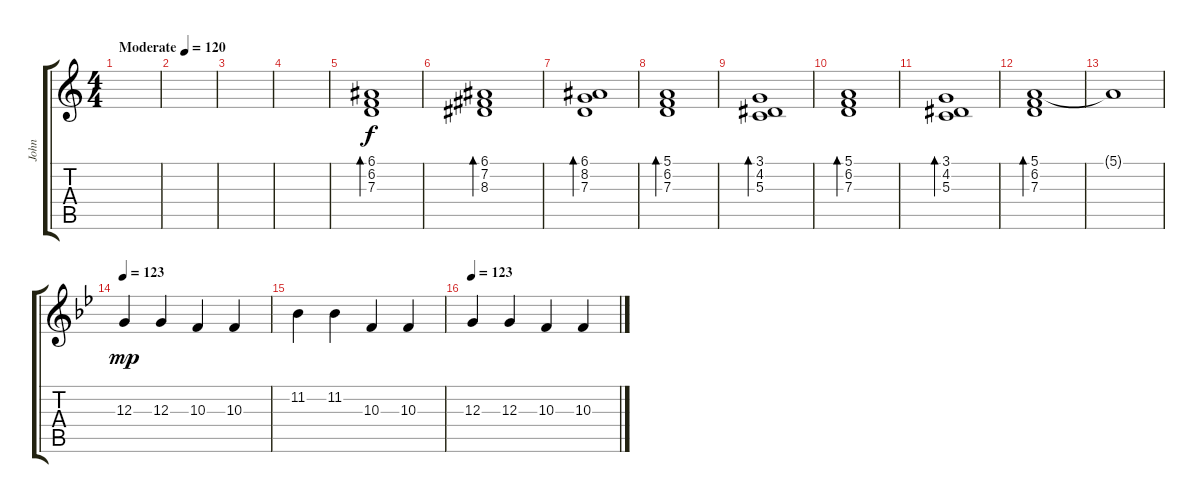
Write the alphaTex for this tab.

\track ("John" "John") {instrument musicbox}
\staff {score tabs}
\tuning (E4 B3 G3 D3 A2 E2) {hide}
\ts (4 4)
\tempo (120 "Moderate")
\clef g2
\ks c
|
|
|
|
(6.1 6.2 7.3).1{bd 240} |
(6.1 7.2 8.3).1{bd 240} |
(6.1 8.2 7.3).1{bd 240} |
(5.1 6.2 7.3).1{bd 240} |
(3.1 4.2 5.3).1{bd 240} |
(5.1 6.2 7.3).1{bd 240} |
(3.1 4.2 5.3).1{bd 240} |
(5.1 6.2 7.3).1{bd 240} |
5.1{t}.1 |
\tempo 123
\ks bb
12.3.4{dy mp instrument electricpiano1} 12.3.4 10.3.4 10.3.4 |
11.2.4 11.2.4 10.3.4 10.3.4 |
\tempo 123
12.3.4 12.3.4 10.3.4 10.3.4
